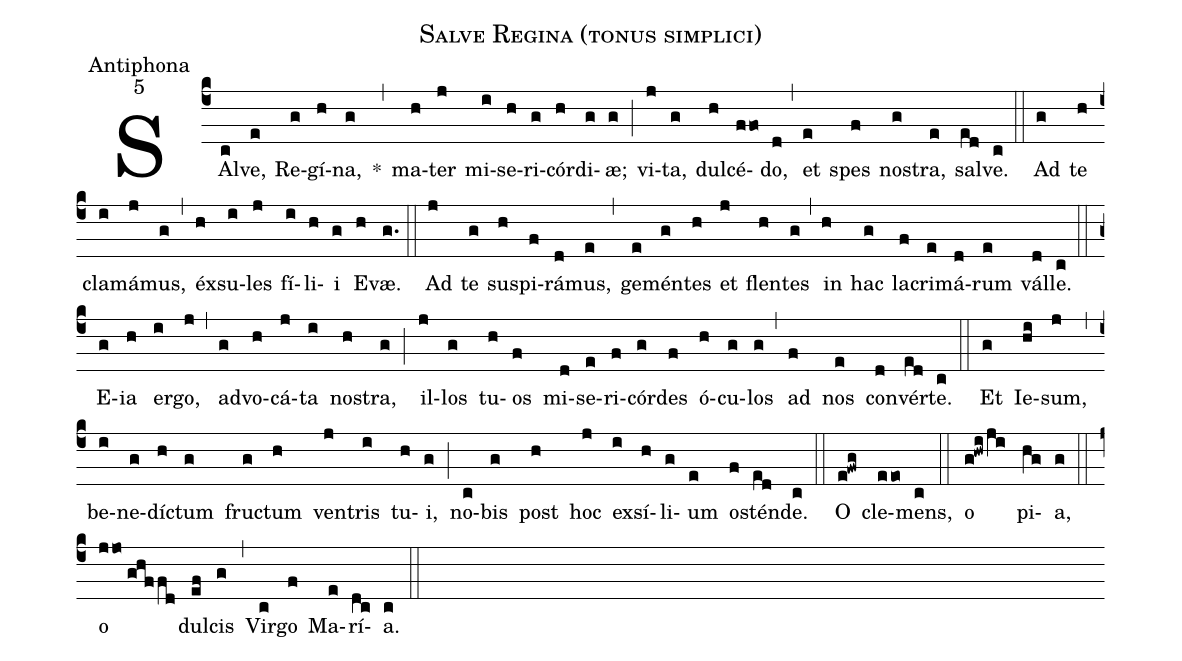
name:Salve Regina (tonus simplici);
office-part:Antiphona;
mode:5;
%%
(c4) SAl(c)ve,(e) Re(g)gí(h)na,(g) *(,) ma(h)ter(j) mi(i)se(h)ri(g)cór(h)di(g)æ;(g) (;) vi(j)ta,(g) dul(h)cé(ffo)do,(d) (,) et(e) spes(f) no(g)stra,(e) sal(ed)ve.(c) (::)

Ad(g) te(h) cla(i)má(j)mus,(g) (,) éx(h)su(i)les(j) fí(i)li(h)i(g) E(h)væ.(g.) (::)

Ad(j) te(g) sus(h)pi(f)rá(d)mus,(e) (,) ge(e)mén(g)tes(h) et(j) flen(h)tes(g) (,) in(h) hac(g) la(f)cri(e)má(d)rum(e) vál(d)le.(c) (::)

E(g)ia(h) er(i)go,(j) (,) ad(g)vo(h)cá(j)ta(i) no(h)stra,(g) (;) il(j)los(g) tu(h)os(f) mi(d)se(e)ri(f)cór(g)des(f) ó(h)cu(g)los(g) (,) ad(f) nos(e) con(d)vér(ed)te.(c) (::)

Et(g) Ie(hi)sum,(j) (,) be(i)ne(g)dí(h)ctum(g) fruc(g)tum(h) ven(j)tris(i) tu(h)i,(g) (;) no(c)bis(g) post(h) hoc(j) ex(i)sí(h)li(g)um(e) o(f)stén(ed)de.(c) (::)

O(e!fwg) cle(eeo)mens,(c) (::)

o(g!hwi/ji) pi(hg)a,(g) (::)

o(jjo//ghf/fd) dul(ef)cis(g) (,) Vir(c)go(f) Ma(e)rí(dc)a.(c) (::)
